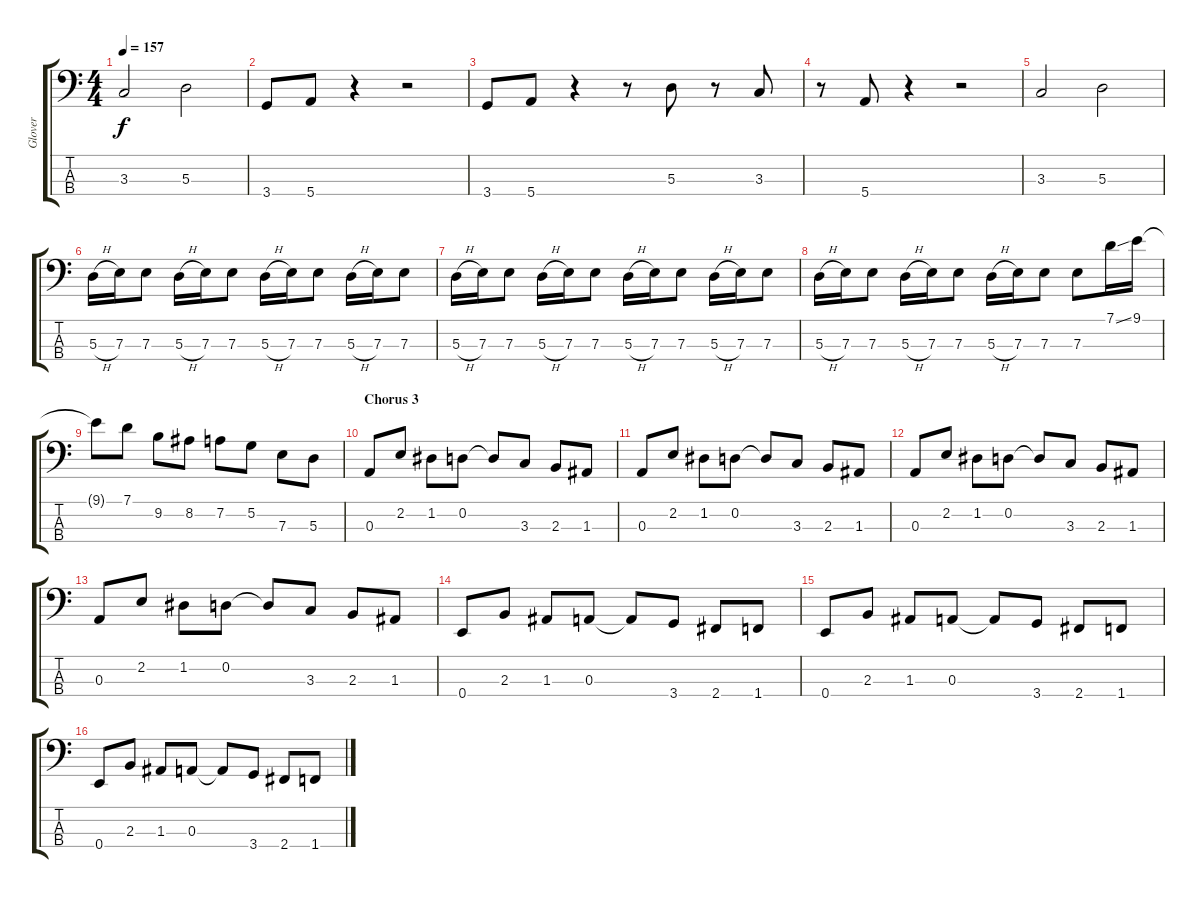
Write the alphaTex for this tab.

\track ("Glover" "Glover") {instrument electricbassfinger}
\staff {score tabs}
\tuning (G2 D2 A1 E1) {hide}
\ts (4 4)
\tempo 157
\clef f4
\ks c
3.3.2{dy f} 5.3.2 |
3.4.8 5.4.8 r.4 r.2 |
3.4.8 5.4.8 r.4 r.8 5.3.8 r.8 3.3.8 |
r.8 5.4.8 r.4 r.2 |
3.3.2 5.3.2 |
5.3{h}.16 7.3.16 7.3.8 5.3{h}.16 7.3.16 7.3.8 5.3{h}.16 7.3.16 7.3.8 5.3{h}.16 7.3.16 7.3.8 |
5.3{h}.16 7.3.16 7.3.8 5.3{h}.16 7.3.16 7.3.8 5.3{h}.16 7.3.16 7.3.8 5.3{h}.16 7.3.16 7.3.8 |
5.3{h}.16 7.3.16 7.3.8 5.3{h}.16 7.3.16 7.3.8 5.3{h}.16 7.3.16 7.3.8 7.3.8 7.1{ss}.16 9.1.16 |
9.1{t}.8 7.1.8 9.2.8 8.2.8 7.2.8 5.2.8 7.3.8 5.3.8 |
\section ("" "Chorus 3")
0.3.8 2.2.8 1.2.8 0.2.8 0.2{t}.8 3.3.8 2.3.8 1.3.8 |
0.3.8 2.2.8 1.2.8 0.2.8 0.2{t}.8 3.3.8 2.3.8 1.3.8 |
0.3.8 2.2.8 1.2.8 0.2.8 0.2{t}.8 3.3.8 2.3.8 1.3.8 |
0.3.8 2.2.8 1.2.8 0.2.8 0.2{t}.8 3.3.8 2.3.8 1.3.8 |
0.4.8 2.3.8 1.3.8 0.3.8 0.3{t}.8 3.4.8 2.4.8 1.4.8 |
0.4.8 2.3.8 1.3.8 0.3.8 0.3{t}.8 3.4.8 2.4.8 1.4.8 |
0.4.8 2.3.8 1.3.8 0.3.8 0.3{t}.8 3.4.8 2.4.8 1.4.8
